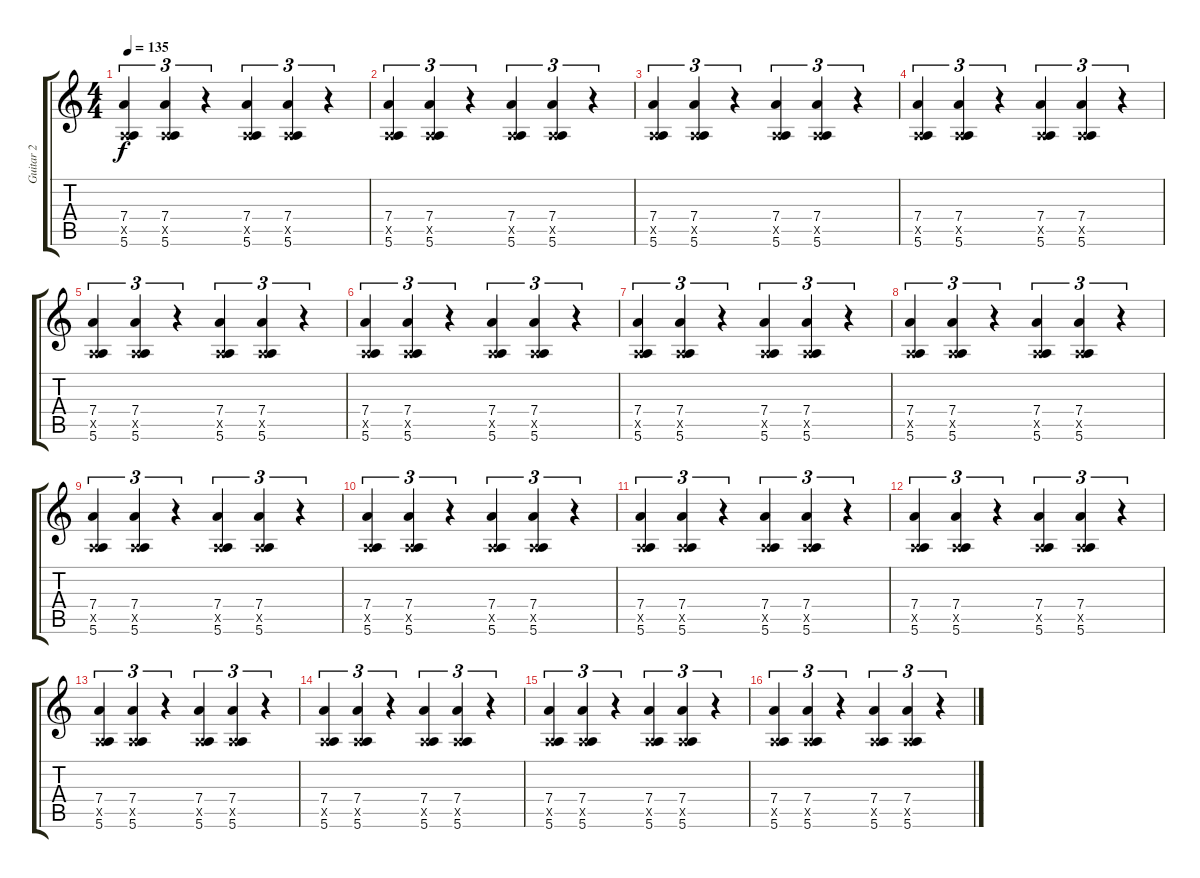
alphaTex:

\track ("Guitar 2" "Guitar 2") {instrument distortionguitar}
\staff {score tabs}
\tuning (E4 B3 G3 D3 A2 E2) {hide}
\ts (4 4)
\tempo 135
\clef g2
\ks c
(7.4 0.5{x} 5.6).4{tu (3 2) dy f} (7.4 0.5{x} 5.6).4{tu (3 2)} r.4{tu (3 2)} (7.4 0.5{x} 5.6).4{tu (3 2)} (7.4 0.5{x} 5.6).4{tu (3 2)} r.4{tu (3 2)} |
(7.4 0.5{x} 5.6).4{tu (3 2)} (7.4 0.5{x} 5.6).4{tu (3 2)} r.4{tu (3 2)} (7.4 0.5{x} 5.6).4{tu (3 2)} (7.4 0.5{x} 5.6).4{tu (3 2)} r.4{tu (3 2)} |
(7.4 0.5{x} 5.6).4{tu (3 2)} (7.4 0.5{x} 5.6).4{tu (3 2)} r.4{tu (3 2)} (7.4 0.5{x} 5.6).4{tu (3 2)} (7.4 0.5{x} 5.6).4{tu (3 2)} r.4{tu (3 2)} |
(7.4 0.5{x} 5.6).4{tu (3 2)} (7.4 0.5{x} 5.6).4{tu (3 2)} r.4{tu (3 2)} (7.4 0.5{x} 5.6).4{tu (3 2)} (7.4 0.5{x} 5.6).4{tu (3 2)} r.4{tu (3 2)} |
(7.4 0.5{x} 5.6).4{tu (3 2)} (7.4 0.5{x} 5.6).4{tu (3 2)} r.4{tu (3 2)} (7.4 0.5{x} 5.6).4{tu (3 2)} (7.4 0.5{x} 5.6).4{tu (3 2)} r.4{tu (3 2)} |
(7.4 0.5{x} 5.6).4{tu (3 2)} (7.4 0.5{x} 5.6).4{tu (3 2)} r.4{tu (3 2)} (7.4 0.5{x} 5.6).4{tu (3 2)} (7.4 0.5{x} 5.6).4{tu (3 2)} r.4{tu (3 2)} |
(7.4 0.5{x} 5.6).4{tu (3 2)} (7.4 0.5{x} 5.6).4{tu (3 2)} r.4{tu (3 2)} (7.4 0.5{x} 5.6).4{tu (3 2)} (7.4 0.5{x} 5.6).4{tu (3 2)} r.4{tu (3 2)} |
(7.4 0.5{x} 5.6).4{tu (3 2)} (7.4 0.5{x} 5.6).4{tu (3 2)} r.4{tu (3 2)} (7.4 0.5{x} 5.6).4{tu (3 2)} (7.4 0.5{x} 5.6).4{tu (3 2)} r.4{tu (3 2)} |
(7.4 0.5{x} 5.6).4{tu (3 2)} (7.4 0.5{x} 5.6).4{tu (3 2)} r.4{tu (3 2)} (7.4 0.5{x} 5.6).4{tu (3 2)} (7.4 0.5{x} 5.6).4{tu (3 2)} r.4{tu (3 2)} |
(7.4 0.5{x} 5.6).4{tu (3 2)} (7.4 0.5{x} 5.6).4{tu (3 2)} r.4{tu (3 2)} (7.4 0.5{x} 5.6).4{tu (3 2)} (7.4 0.5{x} 5.6).4{tu (3 2)} r.4{tu (3 2)} |
(7.4 0.5{x} 5.6).4{tu (3 2)} (7.4 0.5{x} 5.6).4{tu (3 2)} r.4{tu (3 2)} (7.4 0.5{x} 5.6).4{tu (3 2)} (7.4 0.5{x} 5.6).4{tu (3 2)} r.4{tu (3 2)} |
(7.4 0.5{x} 5.6).4{tu (3 2)} (7.4 0.5{x} 5.6).4{tu (3 2)} r.4{tu (3 2)} (7.4 0.5{x} 5.6).4{tu (3 2)} (7.4 0.5{x} 5.6).4{tu (3 2)} r.4{tu (3 2)} |
(7.4 0.5{x} 5.6).4{tu (3 2)} (7.4 0.5{x} 5.6).4{tu (3 2)} r.4{tu (3 2)} (7.4 0.5{x} 5.6).4{tu (3 2)} (7.4 0.5{x} 5.6).4{tu (3 2)} r.4{tu (3 2)} |
(7.4 0.5{x} 5.6).4{tu (3 2)} (7.4 0.5{x} 5.6).4{tu (3 2)} r.4{tu (3 2)} (7.4 0.5{x} 5.6).4{tu (3 2)} (7.4 0.5{x} 5.6).4{tu (3 2)} r.4{tu (3 2)} |
(7.4 0.5{x} 5.6).4{tu (3 2)} (7.4 0.5{x} 5.6).4{tu (3 2)} r.4{tu (3 2)} (7.4 0.5{x} 5.6).4{tu (3 2)} (7.4 0.5{x} 5.6).4{tu (3 2)} r.4{tu (3 2)} |
(7.4 0.5{x} 5.6).4{tu (3 2)} (7.4 0.5{x} 5.6).4{tu (3 2)} r.4{tu (3 2)} (7.4 0.5{x} 5.6).4{tu (3 2)} (7.4 0.5{x} 5.6).4{tu (3 2)} r.4{tu (3 2)}
